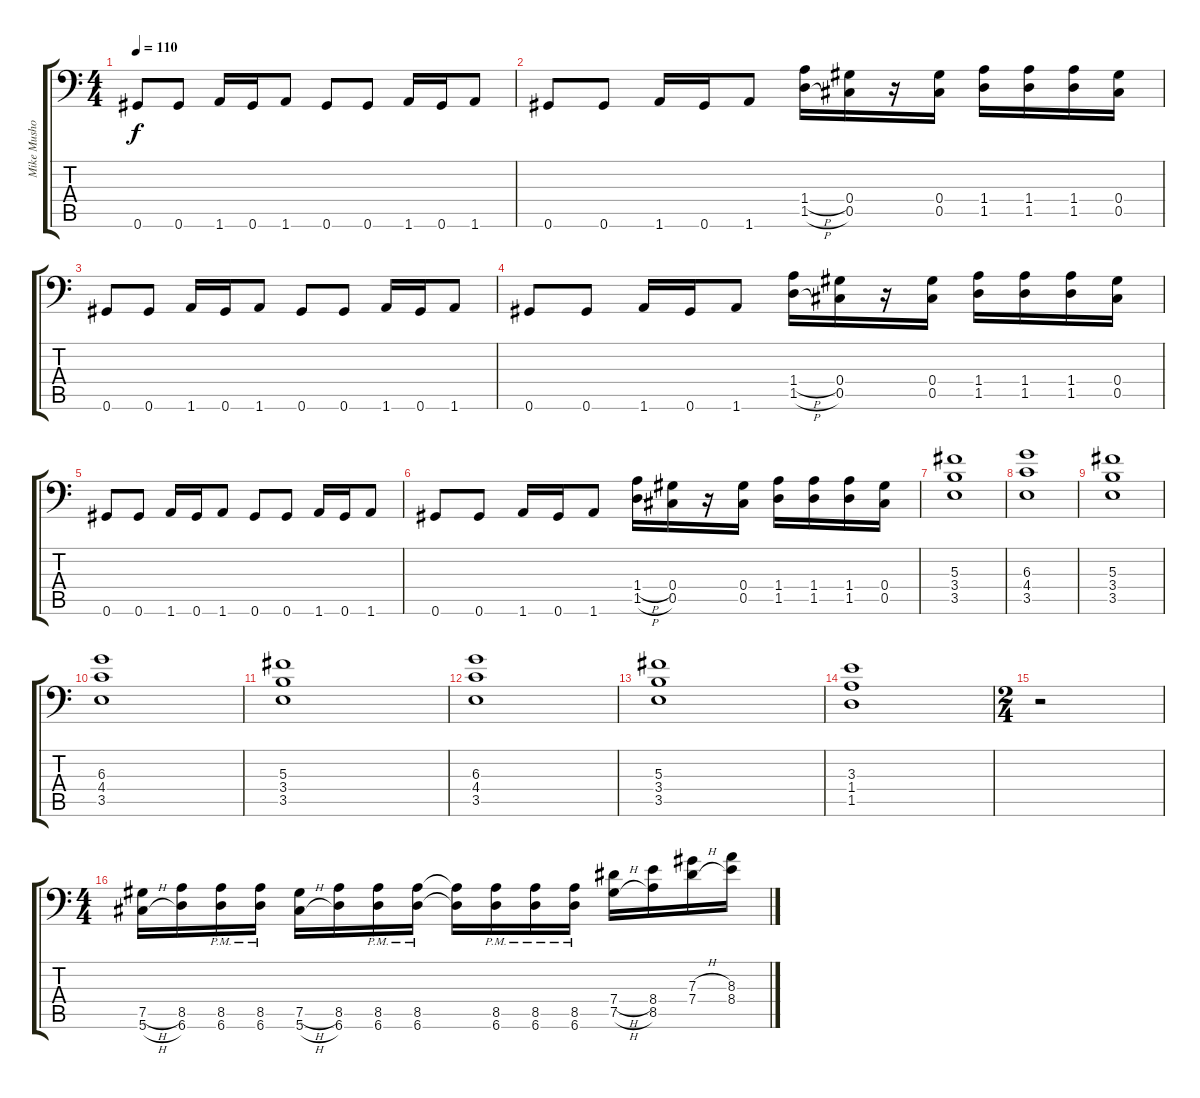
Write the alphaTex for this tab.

\track ("Mike Mushok" "Mike Musho") {instrument distortionguitar}
\staff {score tabs}
\tuning (Bb3 Gb3 Db3 Ab2 Db2 Ab1) {hide}
\ts (4 4)
\tempo 110
\clef f4
\ks c
0.6.8{dy f} 0.6.8 1.6.16 0.6.16 1.6.8 0.6.8 0.6.8 1.6.16 0.6.16 1.6.8 |
0.6.8 0.6.8 1.6.16 0.6.16 1.6.8 (1.4{h} 1.5{h}).16 (0.4 0.5).16 r.16 (0.4 0.5).16 (1.4 1.5).16 (1.4 1.5).16 (1.4 1.5).16 (0.4 0.5).16 |
0.6.8 0.6.8 1.6.16 0.6.16 1.6.8 0.6.8 0.6.8 1.6.16 0.6.16 1.6.8 |
0.6.8 0.6.8 1.6.16 0.6.16 1.6.8 (1.4{h} 1.5{h}).16 (0.4 0.5).16 r.16 (0.4 0.5).16 (1.4 1.5).16 (1.4 1.5).16 (1.4 1.5).16 (0.4 0.5).16 |
0.6.8 0.6.8 1.6.16 0.6.16 1.6.8 0.6.8 0.6.8 1.6.16 0.6.16 1.6.8 |
0.6.8 0.6.8 1.6.16 0.6.16 1.6.8 (1.4{h} 1.5{h}).16 (0.4 0.5).16 r.16 (0.4 0.5).16 (1.4 1.5).16 (1.4 1.5).16 (1.4 1.5).16 (0.4 0.5).16 |
(5.3 3.4 3.5).1 |
(6.3 4.4 3.5).1 |
(5.3 3.4 3.5).1 |
(6.3 4.4 3.5).1 |
(5.3 3.4 3.5).1 |
(6.3 4.4 3.5).1 |
(5.3 3.4 3.5).1 |
(3.3 1.4 1.5).1 |
\ts (2 4)
r.2 |
\ts (4 4)
(7.5{h} 5.6{h}).16 (8.5 6.6).16 (8.5{pm} 6.6{pm}).16 (8.5{pm} 6.6{pm}).16 (7.5{h} 5.6{h}).16 (8.5 6.6).16 (8.5{pm} 6.6{pm}).16 (8.5{pm} 6.6{pm}).16 (8.5{t} 6.6{t}).16 (8.5{pm} 6.6{pm}).16 (8.5{pm} 6.6{pm}).16 (8.5{pm} 6.6{pm}).16 (7.4{h} 7.5{h}).16 (8.4 8.5).16 (7.3{h} 7.4{h}).16 (8.3 8.4).16
